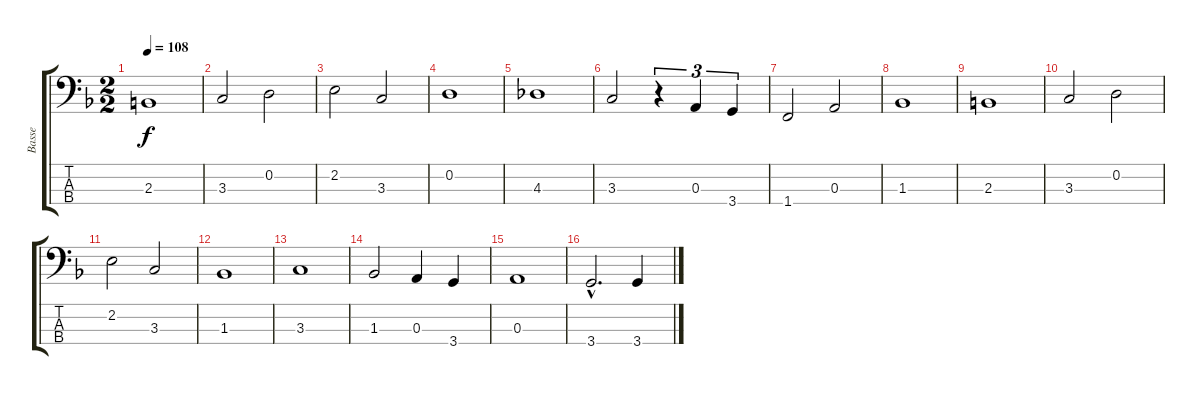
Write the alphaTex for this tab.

\track ("Basse" "Basse") {instrument electricbassfinger}
\staff {score tabs}
\tuning (G2 D2 A1 E1) {hide}
\ts (2 2)
\tempo 108
\clef f4
\ks f
2.3.1{dy f} |
3.3.2 0.2.2 |
2.2.2 3.3.2 |
0.2.1 |
4.3.1 |
3.3.2 r.4{tu (3 2)} 0.3.4{tu (3 2)} 3.4.4{tu (3 2)} |
1.4.2 0.3.2 |
1.3.1 |
2.3.1 |
3.3.2 0.2.2 |
2.2.2 3.3.2 |
1.3.1 |
3.3.1 |
1.3.2 0.3.4 3.4.4 |
0.3.1 |
3.4{hac}.2{d} 3.4.4
